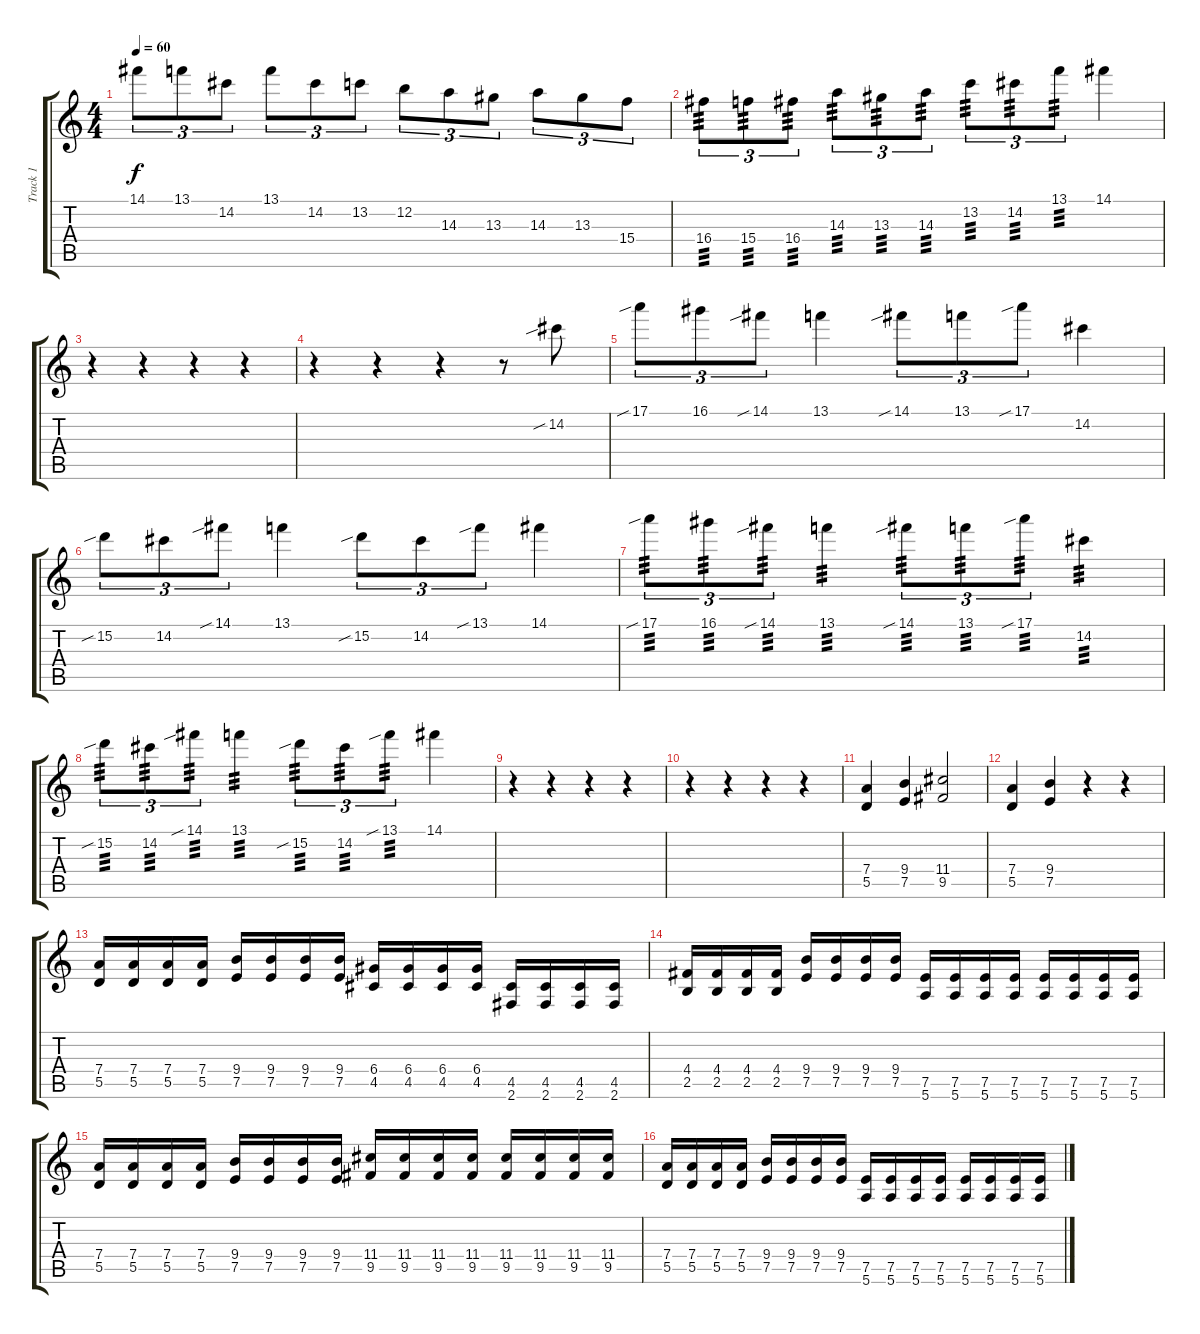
\track ("Track 1" "Track 1") {instrument overdrivenguitar}
\staff {score tabs}
\tuning (E4 B3 G3 D3 A2 E2) {hide}
\ts (4 4)
\tempo 60
\clef g2
\ks c
14.1.8{tu (3 2) dy f} 13.1.8{tu (3 2)} 14.2.8{tu (3 2)} 13.1.8{tu (3 2)} 14.2.8{tu (3 2)} 13.2.8{tu (3 2)} 12.2.8{tu (3 2)} 14.3.8{tu (3 2)} 13.3.8{tu (3 2)} 14.3.8{tu (3 2)} 13.3.8{tu (3 2)} 15.4.8{tu (3 2)} |
16.4.8{tu (3 2) tp 3} 15.4.8{tu (3 2) tp 3} 16.4.8{tu (3 2) tp 3} 14.3.8{tu (3 2) tp 3} 13.3.8{tu (3 2) tp 3} 14.3.8{tu (3 2) tp 3} 13.2.8{tu (3 2) tp 3} 14.2.8{tu (3 2) tp 3} 13.1.8{tu (3 2) tp 3} 14.1.4 |
r.4 r.4 r.4 r.4 |
r.4 r.4 r.4 r.8 14.2{sib}.8 |
17.1{sib}.8{tu (3 2)} 16.1.8{tu (3 2)} 14.1{sib}.8{tu (3 2)} 13.1.4 14.1{sib}.8{tu (3 2)} 13.1.8{tu (3 2)} 17.1{sib}.8{tu (3 2)} 14.2.4 |
15.2{sib}.8{tu (3 2)} 14.2.8{tu (3 2)} 14.1{sib}.8{tu (3 2)} 13.1.4 15.2{sib}.8{tu (3 2)} 14.2.8{tu (3 2)} 13.1{sib}.8{tu (3 2)} 14.1.4 |
17.1{sib}.8{tu (3 2) tp 3} 16.1.8{tu (3 2) tp 3} 14.1{sib}.8{tu (3 2) tp 3} 13.1.4{tp 3} 14.1{sib}.8{tu (3 2) tp 3} 13.1.8{tu (3 2) tp 3} 17.1{sib}.8{tu (3 2) tp 3} 14.2.4{tp 3} |
15.2{sib}.8{tu (3 2) tp 3} 14.2.8{tu (3 2) tp 3} 14.1{sib}.8{tu (3 2) tp 3} 13.1.4{tp 3} 15.2{sib}.8{tu (3 2) tp 3} 14.2.8{tu (3 2) tp 3} 13.1{sib}.8{tu (3 2) tp 3} 14.1.4 |
r.4 r.4 r.4 r.4 |
r.4 r.4 r.4 r.4 |
(7.4 5.5).4 (9.4 7.5).4 (11.4 9.5).2 |
(7.4 5.5).4 (9.4 7.5).4 r.4 r.4 |
(7.4 5.5).16 (7.4 5.5).16 (7.4 5.5).16 (7.4 5.5).16 (9.4 7.5).16 (9.4 7.5).16 (9.4 7.5).16 (9.4 7.5).16 (6.4 4.5).16 (6.4 4.5).16 (6.4 4.5).16 (6.4 4.5).16 (4.5 2.6).16 (4.5 2.6).16 (4.5 2.6).16 (4.5 2.6).16 |
(4.4 2.5).16 (4.4 2.5).16 (4.4 2.5).16 (4.4 2.5).16 (9.4 7.5).16 (9.4 7.5).16 (9.4 7.5).16 (9.4 7.5).16 (7.5 5.6).16 (7.5 5.6).16 (7.5 5.6).16 (7.5 5.6).16 (7.5 5.6).16 (7.5 5.6).16 (7.5 5.6).16 (7.5 5.6).16 |
(7.4 5.5).16 (7.4 5.5).16 (7.4 5.5).16 (7.4 5.5).16 (9.4 7.5).16 (9.4 7.5).16 (9.4 7.5).16 (9.4 7.5).16 (11.4 9.5).16 (11.4 9.5).16 (11.4 9.5).16 (11.4 9.5).16 (11.4 9.5).16 (11.4 9.5).16 (11.4 9.5).16 (11.4 9.5).16 |
(7.4 5.5).16 (7.4 5.5).16 (7.4 5.5).16 (7.4 5.5).16 (9.4 7.5).16 (9.4 7.5).16 (9.4 7.5).16 (9.4 7.5).16 (7.5 5.6).16 (7.5 5.6).16 (7.5 5.6).16 (7.5 5.6).16 (7.5 5.6).16 (7.5 5.6).16 (7.5 5.6).16 (7.5 5.6).16
